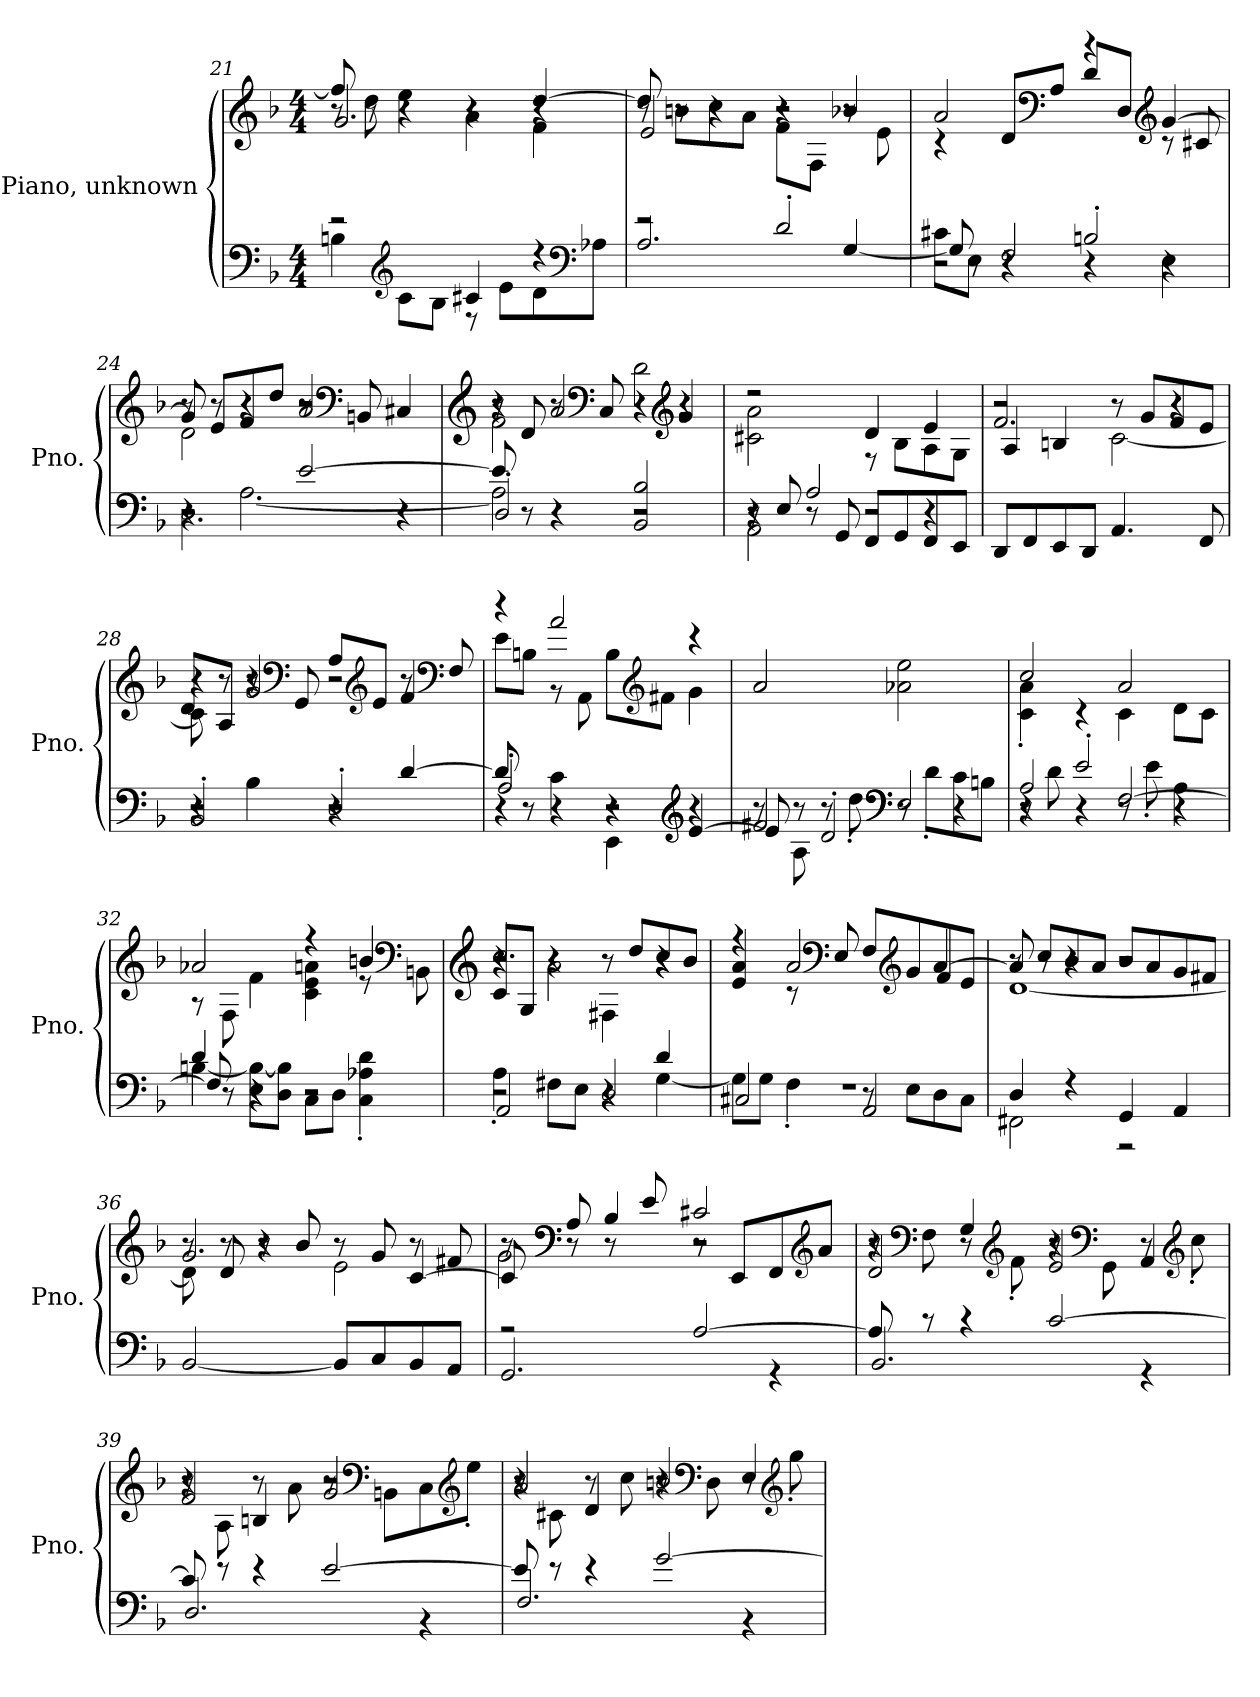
**kern	**kern
*part1	*part1
*staff2	*staff1
*I"Piano, unknown	*
*I'Pno.	*
!!LO:LB:g=z
*clefF4	*clefG2
*k[b-]	*k[b-]
*M4/4	*M4/4
=21	=21
*^	*^
*	*	*	*^
2r	4Bn\	8ff/]	8r	2.g/
.	.	8r	8dd\	.
*clefG2	*	*	*	*
.	8c\L	4r	4ee\	.
.	8B\J	.	.	.
4c#X/	8r	4r	4a\	.
.	8e\L	.	.	.
4r	8d\	[4dd/	4f\	4r
*clefF4	*	*	*	*
.	8A-X\J	.	.	.
=22	=22	=22	=22	=22
2r	2.A/	8dd/]	8r	2e/
.	.	8r	8bn\L	.
.	.	4r	8cc\	.
.	.	.	8a\J	.
2d'/	.	4r	8f\L	2r
.	.	.	8F\J	.
.	[4G/	4b-X/	8r	.
.	.	.	8e\	.
*	*	*	*v	*v
=23	=23	=23	=23
*	*^	*	*
2r	8c#X\L	8G/]	2a/	4r
.	8E\J	8r	.	.
.	4r	2F/	.	8d/L
*	*	*	*clefF4	*
.	.	.	.	8A/J
2Bn'/	4r	.	4r	8d/L
.	.	.	.	8D/J
*	*	*	*clefG2	*
.	4E\	4r	[4g/	8r
.	.	.	.	8c#X/
!!LO:LB:g=z
=24	=24	=24	=24	=24
*	*	*	*	*^
2r	4r	2.D\	8g/]	2d\	8r
.	.	.	8r	.	8e/L
.	[2.A\	.	4r	.	8f/
.	.	.	.	.	8dd/J
[2e/	.	.	2a/	2r	8r
*	*	*	*clefF4	*	*
.	.	.	.	.	8BBn/
.	.	4r	.	.	4C#X/
=25	=25	=25	=25	=25	=25
*	*	*	*clefG2	*	*
8e/]	2A\]	2D'/	4r	2f\	8r
8r	.	.	.	.	8d/
4r	.	.	2a/	.	8r
*	*	*	*clefF4	*	*
.	.	.	.	.	8C/
2r	2r	2BB-/ 2B-/	.	2d\	4r
*	*	*	*clefG2	*	*
.	.	.	4r	.	4g/
*	*	*	*	*v	*v
=26	=26	=26	=26	=26
4r	2AA\	8r	2r	2c#X\ 2a\
.	.	8E/	.	.
2A/	.	8r	.	.
.	.	8GG/	.	.
.	2r	8FF/L	4d/	8r
.	.	8GG/	.	8B-\L
4r	.	8FF/	4e/	8A\
.	.	8EE/J	.	8G\J
*v	*v	*v	*	*
!!LO:PB:g=z
=27	=27	=27
*	*	*^
8DD/L	2.f/	2r	4A/
8FF/	.	.	.
8EE/	.	.	4Bn/
8DD/J	.	.	.
4.AA/	.	[2c\	8r
.	.	.	8g/L
.	4r	.	8f/
8FF/	.	.	8e/J
=28	=28	=28	=28
*^	*	*	*
*	*^	*	*	*
2r	4r	2BB-'/	4r	8c\]	8d/L
.	.	.	.	8r	8A/J
.	4B-\	.	2g/	4r	8r
*	*	*	*clefF4	*	*
.	.	.	.	.	8GG/
4r	2r	2D'/	.	2r	8A/L
*	*	*	*clefG2	*	*
.	.	.	.	.	8e/J
[4d/	.	.	4f/	.	8r
*	*	*	*clefF4	*	*
.	.	.	.	.	8F/
*	*	*	*	*v	*v
=29	=29	=29	=29	=29
8d/]	4r	2A'/	4r	8e\L
8r	.	.	.	8Bn\J
4r	4c\	.	2a/	8r
.	.	.	.	8AA\
2r	4EE\	4r	.	8B\L
*	*	*	*clefG2	*
.	.	.	.	8f#X\J
*clefG2	*	*	*	*
.	4r	[4e/	4r	4g\
*	*	*	*v	*v
!!LO:LB:g=z
=30	=30	=30	=30
2f#X/	8r	8e/]	2a/
.	8A\	8r	.
.	8r	2d'/	.
.	8dd'\	.	.
*clefF4	*	*	*
2E/	8r	.	2a-X\ 2ee\
.	8d'\L	.	.
.	8c\	4r	.
.	8Bn\J	.	.
=31	=31	=31	=31
*	*	*	*^
4r	8r	2A/	2cc/	4c\' 4a\'
.	8d\	.	.	.
2e'/	4r	.	.	4r
.	8r	[2F/	2a/	4c\
.	8e'\	.	.	.
4r	4A\	.	.	8d\L
.	.	.	.	8c\J
=32	=32	=32	=32	=32
4d/	[4Bn\	8F/]	2a-X/	8r
.	.	8r	.	8F\
4r	8E\ 8B\_L	4r	.	4f\
.	8D\ 8B\]J	.	.	.
2r	8C\L	2r	4r	4c\ 4e\ 4an\
.	8D\J	.	.	.
.	4C\' 4A-X\' 4d\'	.	4bn/	8r
*	*	*	*clefF4	*
.	.	.	.	8BBn\
*	*	*	*v	*v
!!LO:LB:g=z
=33	=33	=33	=33
*	*	*	*clefG2
*	*	*	*^
*	*	*	*	*^
*	*	*	*	*	*^
2r	4A'\	2AA/	2.cc/	4r	8c/L	2r
.	.	.	.	.	8G/J	.
.	8F#X\L	.	.	2a\	4r	.
.	8E\J	.	.	.	.	.
4r	4r	2D/	.	.	8r	4F#X\
.	.	.	.	.	8dd/L	.
4d/	[4G\	.	4r	4r	8cc/	4r
.	.	.	.	.	8b-/J	.
*	*	*	*	*v	*v	*v
=34	=34	=34	=34	=34
1r	8G\L]	2C#X/	4r	4e/ 4a/
.	8G\J	.	.	.
.	4F'\	.	2a/	8r
*	*	*	*clefF4	*
.	.	.	.	8E/
.	8r	2AA/	.	8F/L
*	*	*	*clefG2	*
.	8E\L	.	.	8g/
.	8D\	.	[4a/	8f/
.	8C#\J	.	.	8e/J
*	*v	*v	*	*
=35	=35	=35	=35
*	*	*	*^
4D/	2FF#X\	8a/]	[1d	8r
.	.	8r	.	8cc/L
4r	.	4r	.	8b-/
.	.	.	.	8a/J
4GG/	2r	2r	.	8b-/L
.	.	.	.	8a/
4AA/	.	.	.	8g/
.	.	.	.	8f#X/J
*v	*v	*	*	*
=36	=36	=36	=36
[2BB-/	2.g/	8d\]	8r
.	.	8r	8d/
.	.	4r	8r
.	.	.	8b-/
8BB-/L]	.	2e\	8r
8C/	.	.	8g/
8BB-/	[4c/	.	8r
8AA/J	.	.	8f#X/
!!LO:LB:g=z	!!	!!
=37	=37	=37	=37
*^	*	*	*
2r	2.GG/	8c/]	2g\	8r
*	*	*clefF4	*	*
.	.	8r	.	8A/
.	.	4B-/	.	8r
.	.	.	.	8e/
[2A/	.	2c#X/	2r	8r
.	.	.	.	8EE/L
.	4r	.	.	8FF/
*	*	*clefG2	*	*
.	.	.	.	8a/J
=38	=38	=38	=38	=38
8A/]	2.BB-/	2d/	8r	4r
*	*	*clefF4	*	*
8r	.	.	8F\	.
4r	.	.	8r	4G/
*	*	*clefG2	*	*
.	.	.	8f'\	.
[2c/	.	2e/	8r	4r
*	*	*clefF4	*	*
.	.	.	8GG\	.
.	4r	.	8r	4AA/
*	*	*clefG2	*	*
.	.	.	8cc'\	.
=39	=39	=39	=39	=39
8c/]	2.D/	2f/	8r	4r
8r	.	.	8A\	.
4r	.	.	8r	4Bn/
.	.	.	8a\	.
[2e/	.	2g/	8r	2r
*	*	*clefF4	*	*
.	.	.	8BBn\L	.
.	4r	.	8C\	.
*	*	*clefG2	*	*
.	.	.	8ee'\J	.
!!LO:LB:g=z	!!	!!
=40	=40	=40	=40	=40
8e/]	2.F/	2a/	8r	4r
8r	.	.	8c#X\	.
4r	.	.	8r	4d/
.	.	.	8cc\	.
[2g/	.	2bn/	8r	4r
*	*	*clefF4	*	*
.	.	.	8D\	.
.	4r	.	8r	4E/
*	*	*clefG2	*	*
.	.	.	8gg'\	.
*v	*v	*	*	*
*	*v	*v	*v
=	=
*-	*-
